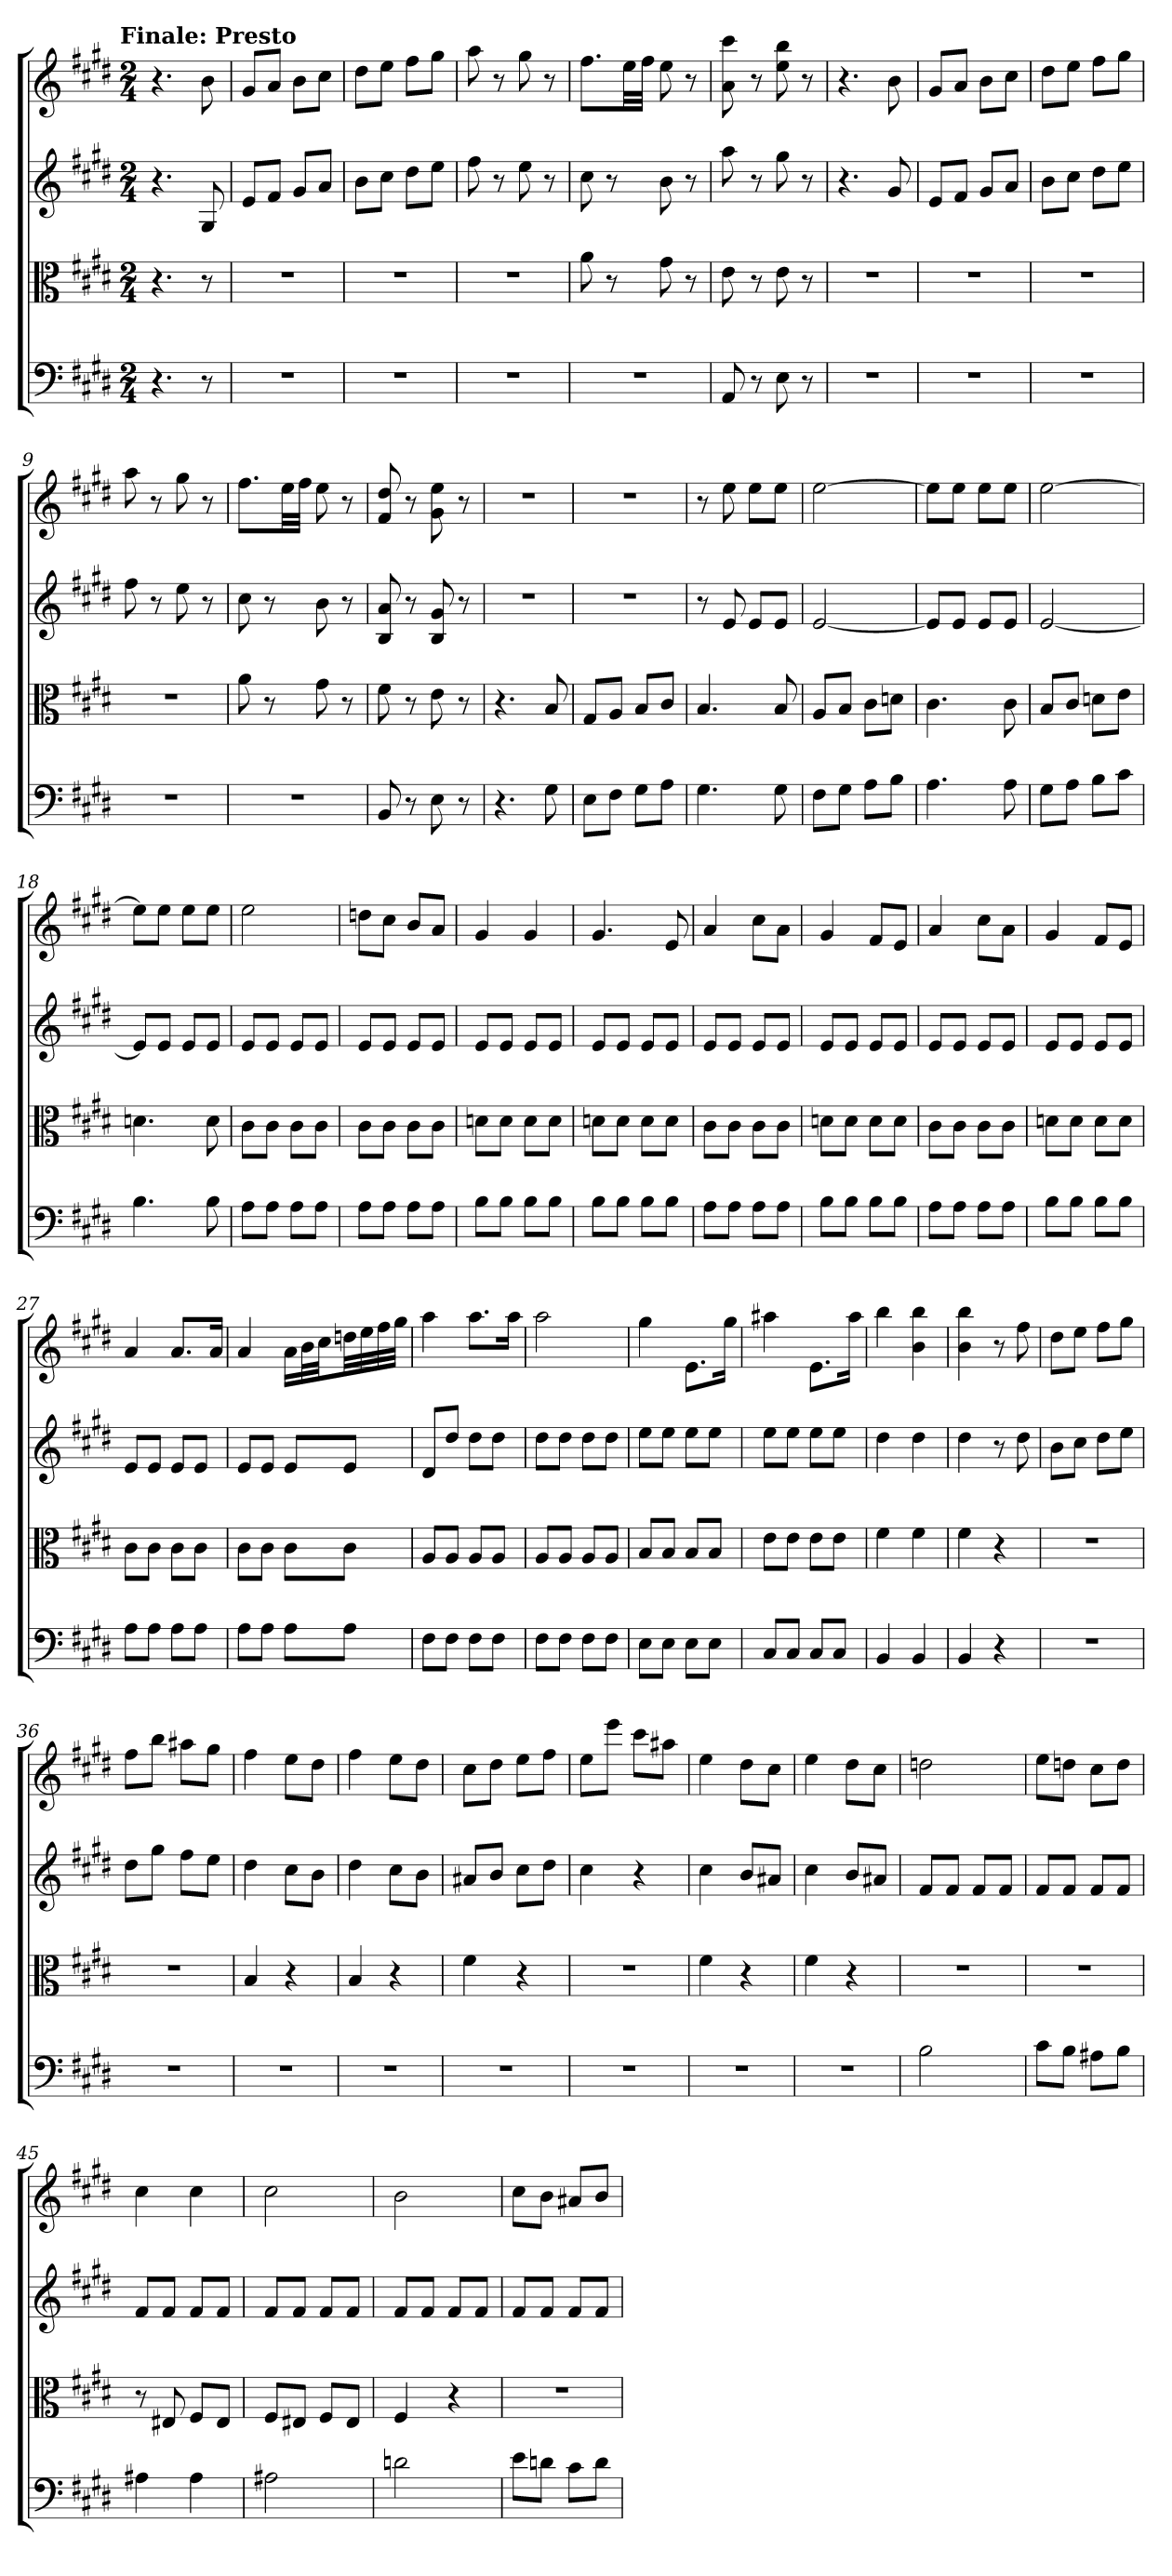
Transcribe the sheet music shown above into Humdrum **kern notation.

**kern	**kern	**kern	**kern
*part4	*part3	*part2	*part1
*staff4	*staff3	*staff2	*staff1
*clefF4	*clefC3	*	*
*k[f#c#g#d#]	*k[f#c#g#d#]	*k[f#c#g#d#]	*k[f#c#g#d#]
*E:	*E:	*E:	*E:
!!LO:TX:omd:t=Finale&colon; Presto
*M2/4	*M2/4	*M2/4	*M2/4
*MM160	*MM160	*MM160	*MM160
=	=	=	=
4.r	4.r	4.r	4.r
8r	8r	8G#	8b
=1	=1	=1	=1
2r	2r	8eL	8g#L
.	.	8f#J	8aJ
.	.	8g#L	8bL
.	.	8aJ	8cc#J
=2	=2	=2	=2
2r	2r	8bL	8dd#L
.	.	8cc#J	8eeJ
.	.	8dd#L	8ff#L
.	.	8eeJ	8gg#J
=3	=3	=3	=3
2r	2r	8ff#	8aa
.	.	8r	8r
.	.	8ee	8gg#
.	.	8r	8r
=4	=4	=4	=4
2r	8a	8cc#	8.ff#L
.	8r	8r	.
.	.	.	32eeLL
.	.	.	32ff#JJJ
.	8g#	8b	8ee
.	8r	8r	8r
=5	=5	=5	=5
8AA	8e	8aa	8a 8ccc#
8r	8r	8r	8r
8E	8e	8gg#	8ee 8bb
8r	8r	8r	8r
=6	=6	=6	=6
2r	2r	4.r	4.r
.	.	8g#	8b
=7	=7	=7	=7
2r	2r	8eL	8g#L
.	.	8f#J	8aJ
.	.	8g#L	8bL
.	.	8aJ	8cc#J
=8	=8	=8	=8
2r	2r	8bL	8dd#L
.	.	8cc#J	8eeJ
.	.	8dd#L	8ff#L
.	.	8eeJ	8gg#J
=9	=9	=9	=9
2r	2r	8ff#	8aa
.	.	8r	8r
.	.	8ee	8gg#
.	.	8r	8r
=10	=10	=10	=10
2r	8a	8cc#	8.ff#L
.	8r	8r	.
.	.	.	32eeLL
.	.	.	32ff#JJJ
.	8g#	8b	8ee
.	8r	8r	8r
=11	=11	=11	=11
8BB	8f#	8B 8a	8f# 8dd#
8r	8r	8r	8r
8E	8e	8B 8g#	8g# 8ee
8r	8r	8r	8r
=12	=12	=12	=12
4.r	4.r	2r	2r
8G#	8B	.	.
=13	=13	=13	=13
8E\L	8G#/L	2r	2r
8F#\J	8A/J	.	.
8G#\L	8B/L	.	.
8A\J	8c#/J	.	.
=14	=14	=14	=14
4.G#	4.B	8r	8r
.	.	8e	8ee
.	.	8eL	8eeL
8G#	8B	8eJ	8eeJ
=15	=15	=15	=15
8F#\L	8A/L	[2e	[2ee
8G#\J	8B/J	.	.
8A\L	8c#\L	.	.
8B\J	8dn\J	.	.
=16	=16	=16	=16
4.A	4.c#	8eL]	8eeL]
.	.	8eJ	8eeJ
.	.	8eL	8eeL
8A	8c#	8eJ	8eeJ
=17	=17	=17	=17
8G#\L	8B/L	[2e	[2ee
8A\J	8c#/J	.	.
8B\L	8dn\L	.	.
8c#\J	8e\J	.	.
=18	=18	=18	=18
4.B	4.dn	8eL]	8eeL]
.	.	8eJ	8eeJ
.	.	8eL	8eeL
8B	8d	8eJ	8eeJ
=19	=19	=19	=19
8A\L	8c#\L	8eL	2ee
8A\J	8c#\J	8eJ	.
8A\L	8c#\L	8eL	.
8A\J	8c#\J	8eJ	.
=20	=20	=20	=20
8A\L	8c#\L	8eL	8ddnL
8A\J	8c#\J	8eJ	8cc#J
8A\L	8c#\L	8eL	8bL
8A\J	8c#\J	8eJ	8aJ
=21	=21	=21	=21
8B\L	8dn\L	8eL	4g#
8B\J	8d\J	8eJ	.
8B\L	8d\L	8eL	4g#
8B\J	8d\J	8eJ	.
=22	=22	=22	=22
8B\L	8dn\L	8eL	4.g#
8B\J	8d\J	8eJ	.
8B\L	8d\L	8eL	.
8B\J	8d\J	8eJ	8e
=23	=23	=23	=23
8A\L	8c#\L	8eL	4a
8A\J	8c#\J	8eJ	.
8A\L	8c#\L	8eL	8cc#L
8A\J	8c#\J	8eJ	8aJ
=24	=24	=24	=24
8B\L	8dn\L	8eL	4g#
8B\J	8d\J	8eJ	.
8B\L	8d\L	8eL	8f#L
8B\J	8d\J	8eJ	8eJ
=25	=25	=25	=25
8A\L	8c#\L	8eL	4a
8A\J	8c#\J	8eJ	.
8A\L	8c#\L	8eL	8cc#L
8A\J	8c#\J	8eJ	8aJ
=26	=26	=26	=26
8B\L	8dn\L	8eL	4g#
8B\J	8d\J	8eJ	.
8B\L	8d\L	8eL	8f#L
8B\J	8d\J	8eJ	8eJ
=27	=27	=27	=27
8A\L	8c#\L	8eL	4a
8A\J	8c#\J	8eJ	.
8A\L	8c#\L	8eL	8.aL
8A\J	8c#\J	8eJ	.
.	.	.	16aJk
=28	=28	=28	=28
8A\L	8c#\L	8eL	4a
8A\J	8c#\J	8eJ	.
8A\L	8c#\L	8eL	16aLL
.	.	.	32bL
.	.	.	32cc#JJ
8A\J	8c#\J	8eJ	32ddnLL
.	.	.	32ee
.	.	.	32ff#
.	.	.	32gg#JJJ
=29	=29	=29	=29
8F#\L	8A/L	8d#L	4aa
8F#\J	8A/J	8dd#J	.
8F#\L	8A/L	8dd#L	8.aaL
8F#\J	8A/J	8dd#J	.
.	.	.	16aaJk
=30	=30	=30	=30
8F#\L	8A/L	8dd#L	2aa
8F#\J	8A/J	8dd#J	.
8F#\L	8A/L	8dd#L	.
8F#\J	8A/J	8dd#J	.
=31	=31	=31	=31
8E\L	8B/L	8eeL	4gg#
8E\J	8B/J	8eeJ	.
8E\L	8B/L	8eeL	8.eL
8E\J	8B/J	8eeJ	.
.	.	.	16gg#Jk
=32	=32	=32	=32
8C#/L	8e\L	8eeL	4aa#X
8C#/J	8e\J	8eeJ	.
8C#/L	8e\L	8eeL	8.eL
8C#/J	8e\J	8eeJ	.
.	.	.	16aa#Jk
=33	=33	=33	=33
4BB	4f#	4dd#	4bb
4BB	4f#	4dd#	4b 4bb
=34	=34	=34	=34
4BB	4f#	4dd#	4b 4bb
4r	4r	8r	8r
.	.	8dd#	8ff#
=35	=35	=35	=35
2r	2r	8bL	8dd#L
.	.	8cc#J	8eeJ
.	.	8dd#L	8ff#L
.	.	8eeJ	8gg#J
=36	=36	=36	=36
2r	2r	8dd#L	8ff#L
.	.	8gg#J	8bbJ
.	.	8ff#L	8aa#XL
.	.	8eeJ	8gg#J
=37	=37	=37	=37
2r	4B	4dd#	4ff#
.	4r	8cc#L	8eeL
.	.	8bJ	8dd#J
=38	=38	=38	=38
2r	4B	4dd#	4ff#
.	4r	8cc#L	8eeL
.	.	8bJ	8dd#J
=39	=39	=39	=39
2r	4f#	8a#XL	8cc#L
.	.	8bJ	8dd#J
.	4r	8cc#L	8eeL
.	.	8dd#J	8ff#J
=40	=40	=40	=40
2r	2r	4cc#	8eeL
.	.	.	8eeeJ
.	.	4r	8ccc#L
.	.	.	8aa#XJ
=41	=41	=41	=41
2r	4f#	4cc#	4ee
.	4r	8bL	8dd#L
.	.	8a#XJ	8cc#J
=42	=42	=42	=42
2r	4f#	4cc#	4ee
.	4r	8bL	8dd#L
.	.	8a#XJ	8cc#J
=43	=43	=43	=43
2B	2r	8f#L	2ddn
.	.	8f#J	.
.	.	8f#L	.
.	.	8f#J	.
=44	=44	=44	=44
8c#\L	2r	8f#L	8eeL
8B\J	.	8f#J	8ddnJ
8A#X\L	.	8f#L	8cc#L
8B\J	.	8f#J	8ddJ
=45	=45	=45	=45
4A#X	8r	8f#L	4cc#
.	8E#X	8f#J	.
4A#	8F#/L	8f#L	4cc#
.	8E#/J	8f#J	.
=46	=46	=46	=46
2A#X	8F#/L	8f#L	2cc#
.	8E#X/J	8f#J	.
.	8F#/L	8f#L	.
.	8E#/J	8f#J	.
=47	=47	=47	=47
2dn	4F#	8f#L	2b
.	.	8f#J	.
.	4r	8f#L	.
.	.	8f#J	.
=48	=48	=48	=48
8e\L	2r	8f#L	8cc#L
8dn\J	.	8f#J	8bJ
8c#\L	.	8f#L	8a#XL
8d\J	.	8f#J	8bJ
=	=	=	=
*-	*-	*-	*-
